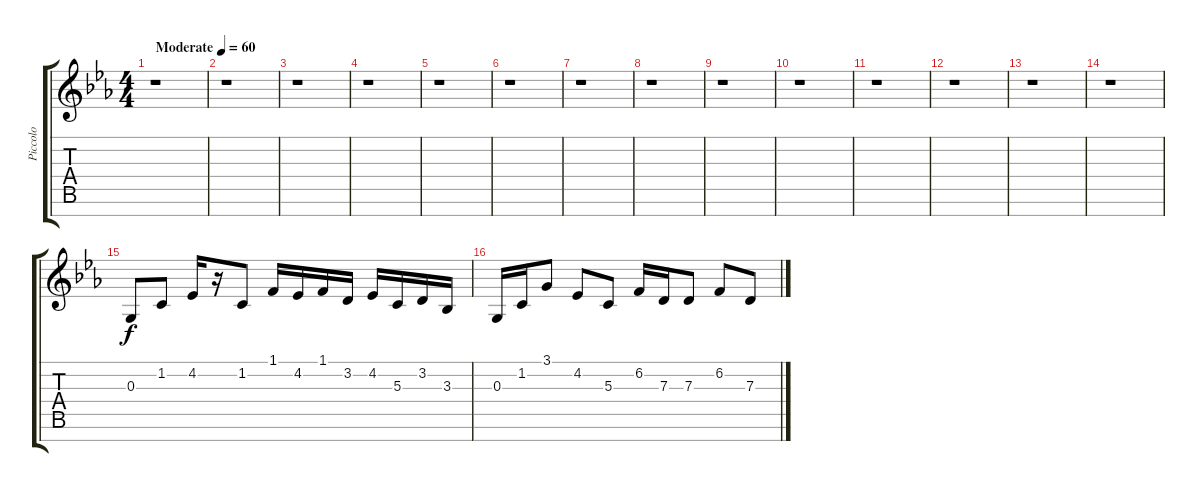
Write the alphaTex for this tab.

\track ("Piccolo" "Piccolo") {instrument piccolo}
\staff {score tabs}
\tuning (E4 B3 G3 D3 A2 E2 B1) {hide}
\ts (4 4)
\tempo (60 "Moderate")
\clef g2
\ks eb
r.1{dy f instrument piccolo} |
r.1 |
r.1 |
r.1 |
r.1 |
r.1 |
r.1 |
r.1 |
r.1 |
r.1 |
r.1 |
r.1 |
r.1 |
r.1 |
0.3.8{volume 14 instrument piccolo} 1.2.8 4.2.16 r.16 1.2.8 1.1.16 4.2.16 1.1.16 3.2.16 4.2.16 5.3.16 3.2.16 3.3.16 |
0.3.16 1.2.16 3.1.8 4.2.8 5.3.8 6.2.16 7.3.16 7.3.8 6.2.8 7.3.8
